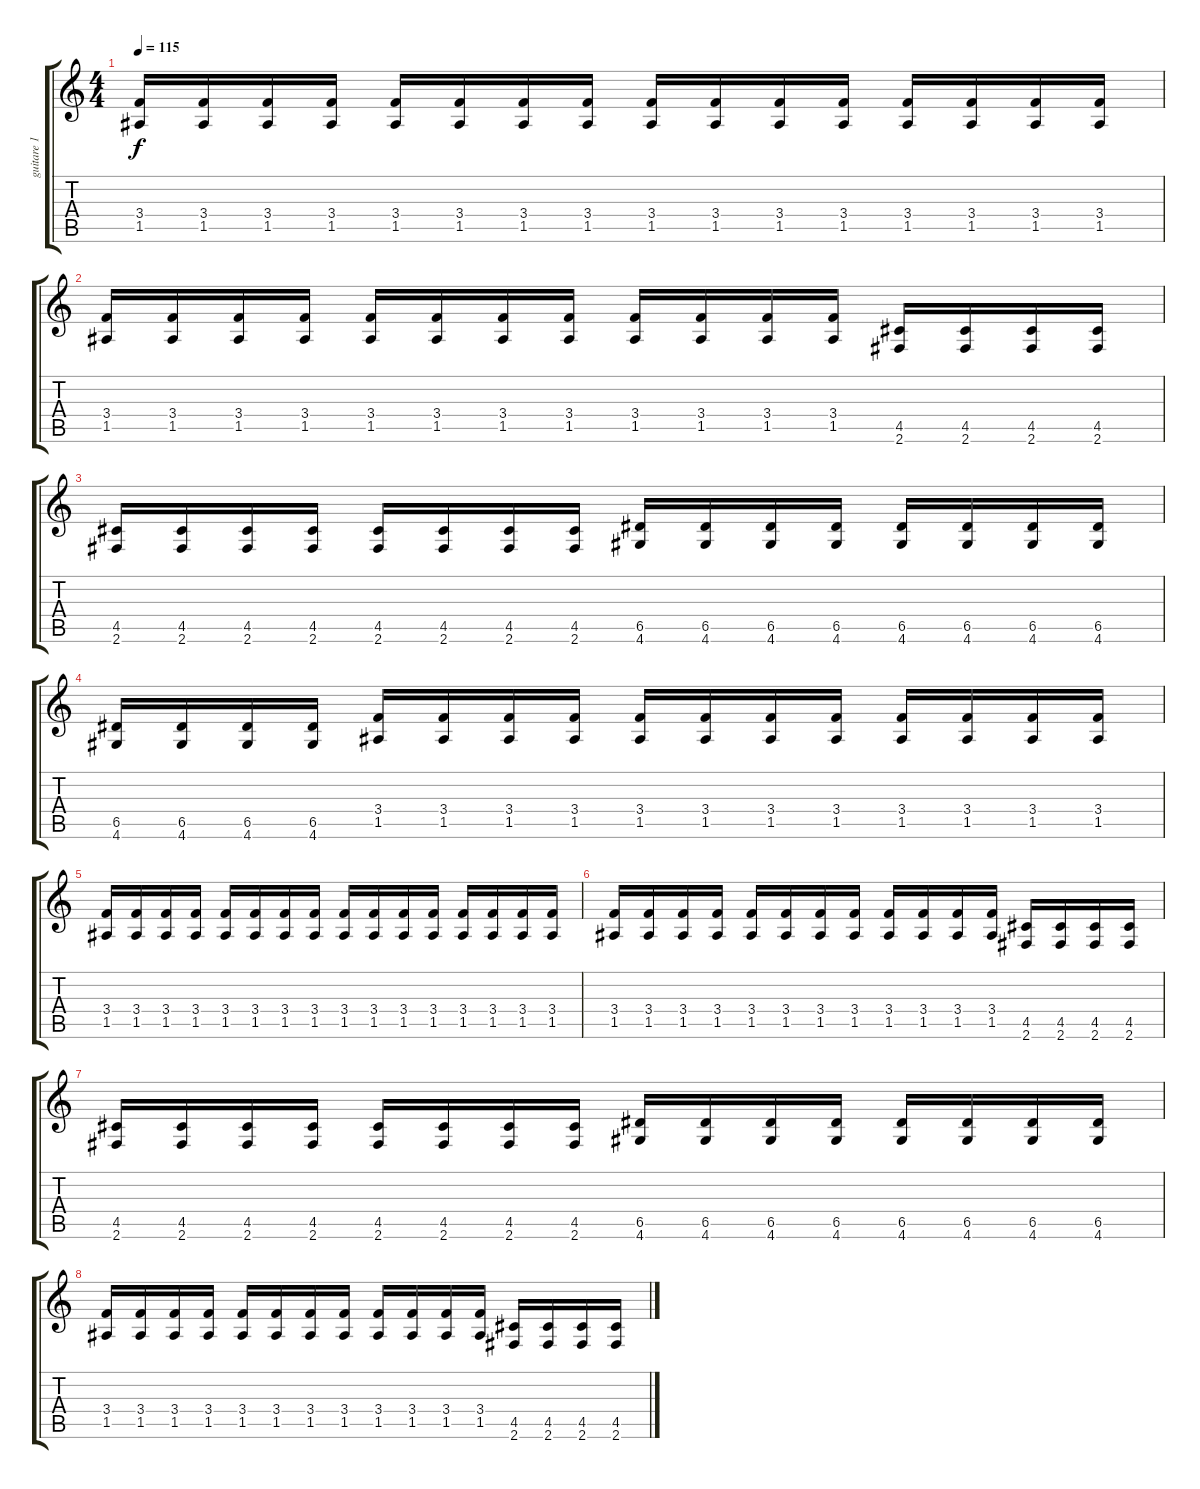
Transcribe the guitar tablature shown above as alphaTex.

\track ("guitare 1" "guitare 1") {instrument electricguitarclean}
\staff {score tabs}
\tuning (E4 B3 G3 D3 A2 E2) {hide}
\ts (4 4)
\tempo 115
\clef g2
\ks c
(3.4 1.5).16{dy f instrument distortionguitar} (3.4 1.5).16 (3.4 1.5).16 (3.4 1.5).16 (3.4 1.5).16 (3.4 1.5).16 (3.4 1.5).16 (3.4 1.5).16 (3.4 1.5).16 (3.4 1.5).16 (3.4 1.5).16 (3.4 1.5).16 (3.4 1.5).16 (3.4 1.5).16 (3.4 1.5).16 (3.4 1.5).16 |
(3.4 1.5).16{instrument distortionguitar} (3.4 1.5).16 (3.4 1.5).16 (3.4 1.5).16 (3.4 1.5).16 (3.4 1.5).16 (3.4 1.5).16 (3.4 1.5).16 (3.4 1.5).16 (3.4 1.5).16 (3.4 1.5).16 (3.4 1.5).16 (4.5 2.6).16 (4.5 2.6).16 (4.5 2.6).16 (4.5 2.6).16 |
(4.5 2.6).16 (4.5 2.6).16 (4.5 2.6).16 (4.5 2.6).16 (4.5 2.6).16 (4.5 2.6).16 (4.5 2.6).16 (4.5 2.6).16 (6.5 4.6).16 (6.5 4.6).16 (6.5 4.6).16 (6.5 4.6).16 (6.5 4.6).16 (6.5 4.6).16 (6.5 4.6).16 (6.5 4.6).16 |
(6.5 4.6).16 (6.5 4.6).16 (6.5 4.6).16 (6.5 4.6).16 (3.4 1.5).16 (3.4 1.5).16 (3.4 1.5).16 (3.4 1.5).16 (3.4 1.5).16 (3.4 1.5).16 (3.4 1.5).16 (3.4 1.5).16 (3.4 1.5).16 (3.4 1.5).16 (3.4 1.5).16 (3.4 1.5).16 |
(3.4 1.5).16{instrument distortionguitar} (3.4 1.5).16 (3.4 1.5).16 (3.4 1.5).16 (3.4 1.5).16 (3.4 1.5).16 (3.4 1.5).16 (3.4 1.5).16 (3.4 1.5).16 (3.4 1.5).16 (3.4 1.5).16 (3.4 1.5).16 (3.4 1.5).16 (3.4 1.5).16 (3.4 1.5).16 (3.4 1.5).16 |
(3.4 1.5).16{instrument distortionguitar} (3.4 1.5).16 (3.4 1.5).16 (3.4 1.5).16 (3.4 1.5).16 (3.4 1.5).16 (3.4 1.5).16 (3.4 1.5).16 (3.4 1.5).16 (3.4 1.5).16 (3.4 1.5).16 (3.4 1.5).16 (4.5 2.6).16 (4.5 2.6).16 (4.5 2.6).16 (4.5 2.6).16 |
(4.5 2.6).16 (4.5 2.6).16 (4.5 2.6).16 (4.5 2.6).16 (4.5 2.6).16 (4.5 2.6).16 (4.5 2.6).16 (4.5 2.6).16 (6.5 4.6).16 (6.5 4.6).16 (6.5 4.6).16 (6.5 4.6).16 (6.5 4.6).16 (6.5 4.6).16 (6.5 4.6).16 (6.5 4.6).16 |
(3.4 1.5).16{volume 0 instrument distortionguitar} (3.4 1.5).16 (3.4 1.5).16 (3.4 1.5).16 (3.4 1.5).16 (3.4 1.5).16 (3.4 1.5).16 (3.4 1.5).16 (3.4 1.5).16 (3.4 1.5).16 (3.4 1.5).16 (3.4 1.5).16 (4.5 2.6).16 (4.5 2.6).16 (4.5 2.6).16 (4.5 2.6).16
